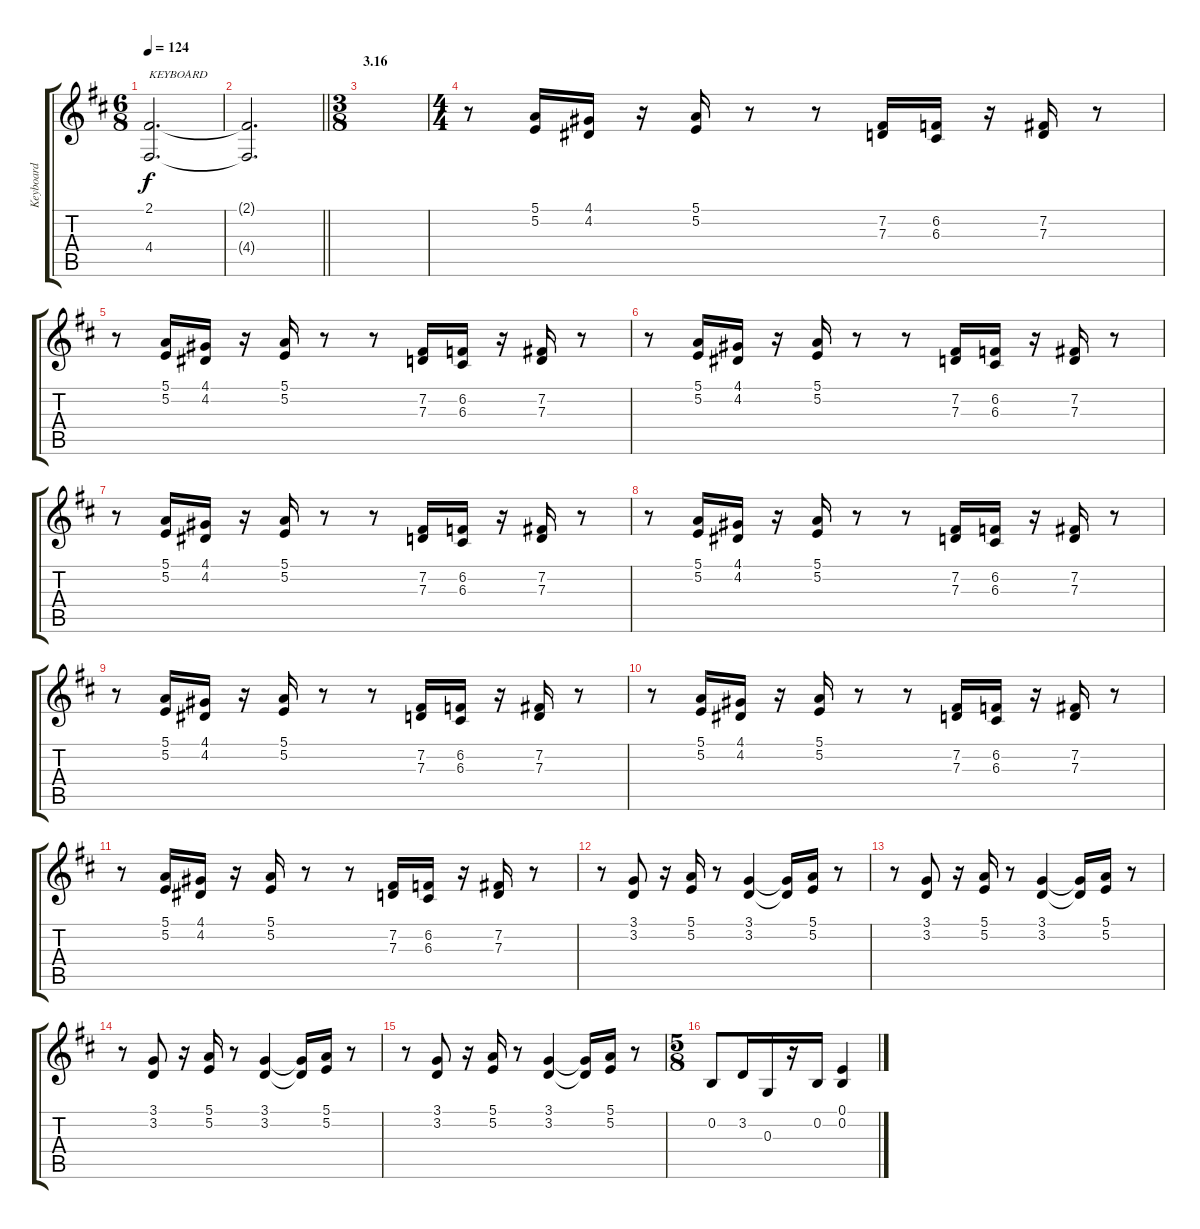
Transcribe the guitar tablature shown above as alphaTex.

\track ("Keyboard" "Keyboard") {instrument percussiveorgan}
\staff {score tabs}
\tuning (E4 B3 G3 D3 A2 E2) {hide}
\ts (6 8)
\tempo 124
\clef g2
\ks d
(2.1 4.4).2{d txt "KEYBOARD" dy f instrument percussiveorgan} |
\barLineRight lightlight
(2.1{t} 4.4{t}).2{d} |
\ts (3 8)
\section ("" "3.16")
|
\ts (4 4)
r.8 (5.1 5.2).16 (4.1 4.2).16 r.16 (5.1 5.2).16 r.8 r.8 (7.2 7.3).16 (6.2 6.3).16 r.16 (7.2 7.3).16 r.8 |
r.8 (5.1 5.2).16 (4.1 4.2).16 r.16 (5.1 5.2).16 r.8 r.8 (7.2 7.3).16 (6.2 6.3).16 r.16 (7.2 7.3).16 r.8 |
r.8 (5.1 5.2).16 (4.1 4.2).16 r.16 (5.1 5.2).16 r.8 r.8 (7.2 7.3).16 (6.2 6.3).16 r.16 (7.2 7.3).16 r.8 |
r.8 (5.1 5.2).16 (4.1 4.2).16 r.16 (5.1 5.2).16 r.8 r.8 (7.2 7.3).16 (6.2 6.3).16 r.16 (7.2 7.3).16 r.8 |
r.8 (5.1 5.2).16 (4.1 4.2).16 r.16 (5.1 5.2).16 r.8 r.8 (7.2 7.3).16 (6.2 6.3).16 r.16 (7.2 7.3).16 r.8 |
r.8 (5.1 5.2).16 (4.1 4.2).16 r.16 (5.1 5.2).16 r.8 r.8 (7.2 7.3).16 (6.2 6.3).16 r.16 (7.2 7.3).16 r.8 |
r.8 (5.1 5.2).16 (4.1 4.2).16 r.16 (5.1 5.2).16 r.8 r.8 (7.2 7.3).16 (6.2 6.3).16 r.16 (7.2 7.3).16 r.8 |
r.8 (5.1 5.2).16 (4.1 4.2).16 r.16 (5.1 5.2).16 r.8 r.8 (7.2 7.3).16 (6.2 6.3).16 r.16 (7.2 7.3).16 r.8 |
r.8 (3.1 3.2).8 r.16 (5.1 5.2).16 r.8 (3.1 3.2).4 (3.1{t} 3.2{t}).16 (5.1 5.2).16 r.8 |
r.8 (3.1 3.2).8 r.16 (5.1 5.2).16 r.8 (3.1 3.2).4 (3.1{t} 3.2{t}).16 (5.1 5.2).16 r.8 |
r.8 (3.1 3.2).8 r.16 (5.1 5.2).16 r.8 (3.1 3.2).4 (3.1{t} 3.2{t}).16 (5.1 5.2).16 r.8 |
r.8 (3.1 3.2).8 r.16 (5.1 5.2).16 r.8 (3.1 3.2).4 (3.1{t} 3.2{t}).16 (5.1 5.2).16 r.8 |
\ts (5 8)
0.2.8 3.2.16 0.3.16 r.16 0.2.16 (0.1 0.2).4
